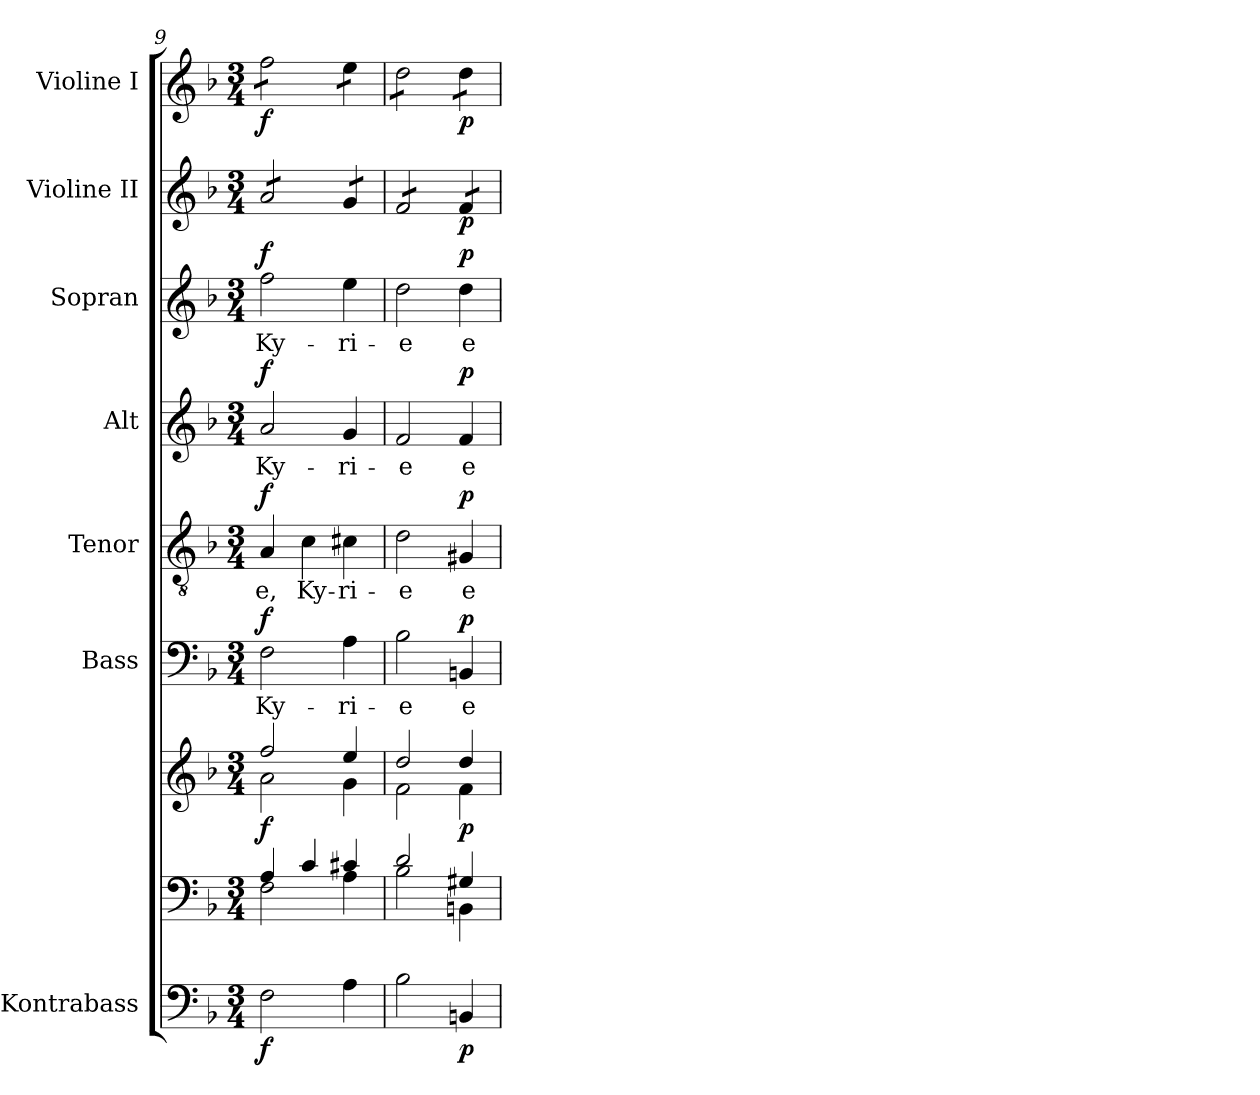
**kern	**dynam	**kern	**kern	**dynam	**kern	**text	**dynam	**kern	**text	**dynam	**kern	**text	**dynam	**kern	**text	**dynam	**kern	**dynam	**kern	**dynam
*part8	*part8	*part7	*part7	*part7	*part6	*part6	*part6	*part5	*part5	*part5	*part4	*part4	*part4	*part3	*part3	*part3	*part2	*part2	*part1	*part1
*staff9	*staff9	*staff8	*staff7	*staff7/8	*staff6	*staff6	*staff6	*staff5	*staff5	*staff5	*staff4	*staff4	*staff4	*staff3	*staff3	*staff3	*staff2	*staff2	*staff1	*staff1
*I"Kontrabass	*	*	*	*	*I"Bass	*	*	*I"Tenor	*	*	*I"Alt	*	*	*I"Sopran	*	*	*I"Violine II	*	*I"Violine I	*
*I'Kb.	*	*	*	*	*I'B.	*	*	*I'T.	*	*	*I'A.	*	*	*I'S.	*	*	*I'Vl. II	*	*I'Vl. I	*
*clefF4	*	*clefF4	*clefG2	*	*clefF4	*	*	*clefGv2	*	*	*clefG2	*	*	*clefG2	*	*	*clefG2	*	*clefG2	*
*ITrd7c12	*	*	*	*	*	*	*	*	*	*	*	*	*	*	*	*	*	*	*	*
*k[b-]	*	*k[b-]	*k[b-]	*	*k[b-]	*	*	*k[b-]	*	*	*k[b-]	*	*	*k[b-]	*	*	*k[b-]	*	*k[b-]	*
*F:	*	*F:	*F:	*	*F:	*	*	*F:	*	*	*F:	*	*	*F:	*	*	*F:	*	*F:	*
*M3/4	*	*M3/4	*M3/4	*	*M3/4	*	*	*M3/4	*	*	*M3/4	*	*	*M3/4	*	*	*M3/4	*	*M3/4	*
=9	=9	=9	=9	=9	=9	=9	=9	=9	=9	=9	=9	=9	=9	=9	=9	=9	=9	=9	=9	=9
*	*	*^	*^	*	*	*	*	*	*	*	*	*	*	*	*	*	*	*	*	*
!	!LO:DY:b	!	!	!	!	!LO:DY:b	!	!LO:LY:b	!LO:DY:a	!	!LO:LY:b	!LO:DY:a	!	!LO:LY:b	!LO:DY:a	!	!LO:LY:b	!LO:DY:a	!	!	!	!LO:DY:b
*	*	*	*	*	*	*	*	*	*	*	*	*	*	*	*	*	*	*	*tremolo	*	*	*
*	*	*	*	*	*	*	*	*	*	*	*	*	*	*	*	*	*	*	*	*	*tremolo	*
2FF\	f	4A/	2F\	2ff/	2a\	f	2F\	Ky-	f	4A/	-e,	f	2a/	Ky-	f	2ff\	Ky-	f	8a/L	.	8ff\L	f
.	.	.	.	.	.	.	.	.	.	.	.	.	.	.	.	.	.	.	8a/	.	8ff\	.
!	!	!	!	!	!	!	!	!	!	!	!LO:LY:b	!	!	!	!	!	!	!	!	!	!	!
.	.	4c/	.	.	.	.	.	.	.	4c\	Ky-	.	.	.	.	.	.	.	8a/	.	8ff\	.
.	.	.	.	.	.	.	.	.	.	.	.	.	.	.	.	.	.	.	8a/J	.	8ff\J	.
!	!	!	!	!	!	!	!	!LO:LY:b	!	!	!LO:LY:b	!	!	!LO:LY:b	!	!	!LO:LY:b	!	!	!	!	!
4AA\	.	4c#X/	4A\	4ee/	4g\	.	4A\	-ri-	.	4c#X\	-ri-	.	4g/	-ri-	.	4ee\	-ri-	.	8g/L	.	8ee\L	.
.	.	.	.	.	.	.	.	.	.	.	.	.	.	.	.	.	.	.	8g/J	.	8ee\J	.
=10	=10	=10	=10	=10	=10	=10	=10	=10	=10	=10	=10	=10	=10	=10	=10	=10	=10	=10	=10	=10	=10	=10
!	!	!	!	!	!	!	!	!LO:LY:b	!	!	!LO:LY:b	!	!	!LO:LY:b	!	!	!LO:LY:b	!	!	!	!	!
2BB-\	.	2d/	2B-\	2dd/	2f\	.	2B-\	-e	.	2d\	-e	.	2f/	-e	.	2dd\	-e	.	8f/L	.	8dd\L	.
.	.	.	.	.	.	.	.	.	.	.	.	.	.	.	.	.	.	.	8f/	.	8dd\	.
.	.	.	.	.	.	.	.	.	.	.	.	.	.	.	.	.	.	.	8f/	.	8dd\	.
.	.	.	.	.	.	.	.	.	.	.	.	.	.	.	.	.	.	.	8f/J	.	8dd\J	.
!	!LO:DY:b	!	!	!	!	!LO:DY:b	!	!LO:LY:b	!LO:DY:a	!	!LO:LY:b	!LO:DY:a	!	!LO:LY:b	!LO:DY:a	!	!LO:LY:b	!LO:DY:a	!	!LO:DY:b	!	!LO:DY:b
4BBBn/	p	4G#X/	4BBn\	4dd/	4f\	p	4BBn/	e-	p	4G#X/	e-	p	4f/	e-	p	4dd\	e-	p	8f/L	p	8dd\L	p
.	.	.	.	.	.	.	.	.	.	.	.	.	.	.	.	.	.	.	8f/J	.	8dd\J	.
*	*	*	*	*	*	*	*	*	*	*	*	*	*	*	*	*	*	*	*	*	*Xtremolo	*
*	*	*	*	*	*	*	*	*	*	*	*	*	*	*	*	*	*	*	*Xtremolo	*	*	*
*	*	*v	*v	*	*	*	*	*	*	*	*	*	*	*	*	*	*	*	*	*	*	*
*	*	*	*v	*v	*	*	*	*	*	*	*	*	*	*	*	*	*	*	*	*	*
=	=	=	=	=	=	=	=	=	=	=	=	=	=	=	=	=	=	=	=	=
*-	*-	*-	*-	*-	*-	*-	*-	*-	*-	*-	*-	*-	*-	*-	*-	*-	*-	*-	*-	*-
